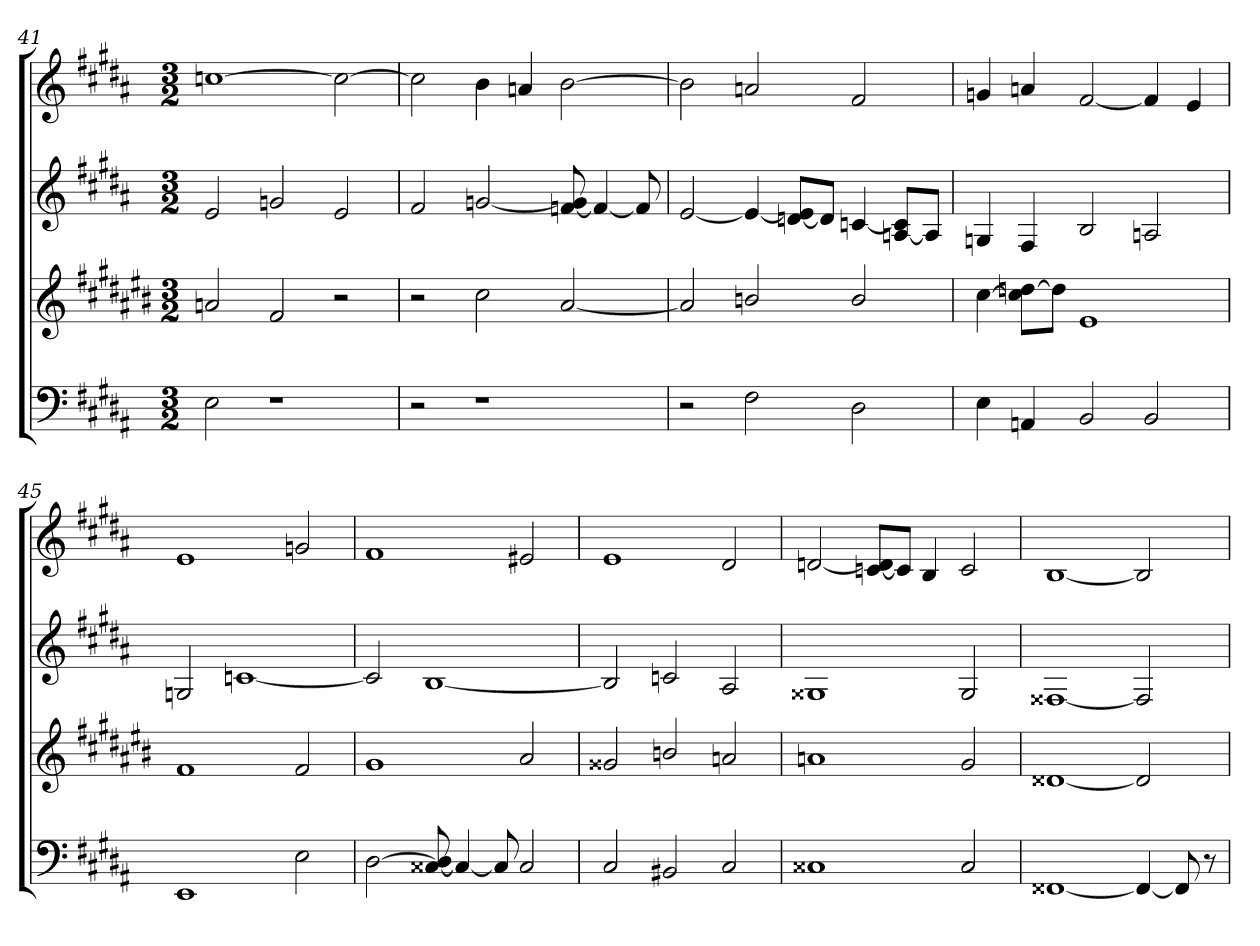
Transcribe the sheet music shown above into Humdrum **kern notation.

**kern	**kern	**kern	**kern
*part4	*part3	*part2	*part1
*staff4	*staff3	*staff2	*staff1
*clefF4	*clefG2	*clefG2	*clefG2
*	*ITrd1c2	*	*
*k[f#c#g#d#a#]	*k[f#c#g#d#a#]	*k[f#c#g#d#a#]	*k[f#c#g#d#a#]
*B:	*B:	*B:	*B:
*M3/2	*M3/2	*M3/2	*M3/2
=41	=41	=41	=41
2E\	2gn/	2e/	[1ccn
1r	2e/	2gn/	.
.	2r	2e/	2cc\_
=42	=42	=42	=42
2r	2r	2f#/	2cc\]
1r	2b\	[2gn/	4b\
.	.	.	4an/
.	[2g#/	[8fn/ 8g/]	[2b\
.	.	4f/_	.
.	.	8f/]	.
!!LO:LB:g=z
=43	=43	=43	=43
2r	2g#/]	[2e/	2b\]
2F#\	2an/	4e/_	2an/
.	.	[8dn/ 8e/]L	.
.	.	8d/J]	.
2D#\	2a/	[4cn/	2f#/
.	.	[8An/ 8c/]L	.
.	.	8A/J]	.
=44	=44	=44	=44
4E\	[4b\	4Gn/	4gn/
4AAn/	8b\] [8ccn\L	4F#/	4an/
.	8cc\J]	.	.
2BB/	1d#	2B/	[2f#/
2BB/	.	2An/	4f#/]
.	.	.	4e/
=45	=45	=45	=45
1EE	1e	2Gn/	1e
.	.	[1cn	.
2E\	2e/	.	2gn/
=46	=46	=46	=46
[2D#\	1f#	2c/]	1f#
[8C##X/ 8D#/]	.	[1B	.
4C##/_	.	.	.
8C##/]	.	.	.
2C##/	2g#/	.	2e#X/
=47	=47	=47	=47
2C#/	2f##X/	2B/]	1e
2BB#X/	2an/	2cn/	.
2C#/	2gn/	2A#/	2d#/
=48	=48	=48	=48
1C##X	1gn	1G##X	[2dn/
.	.	.	[8cn/ 8d/]L
.	.	.	8c/J]
.	.	.	4B/
2C##/	2f#/	2G##/	2c/
!!LO:LB:g=z
=49	=49	=49	=49
[1FF##X	[1c##X	[1F##X	[1B
4FF##/_	2c##/]	2F##/]	2B/]
8FF##/]	.	.	.
8r	.	.	.
=	=	=	=
*-	*-	*-	*-
